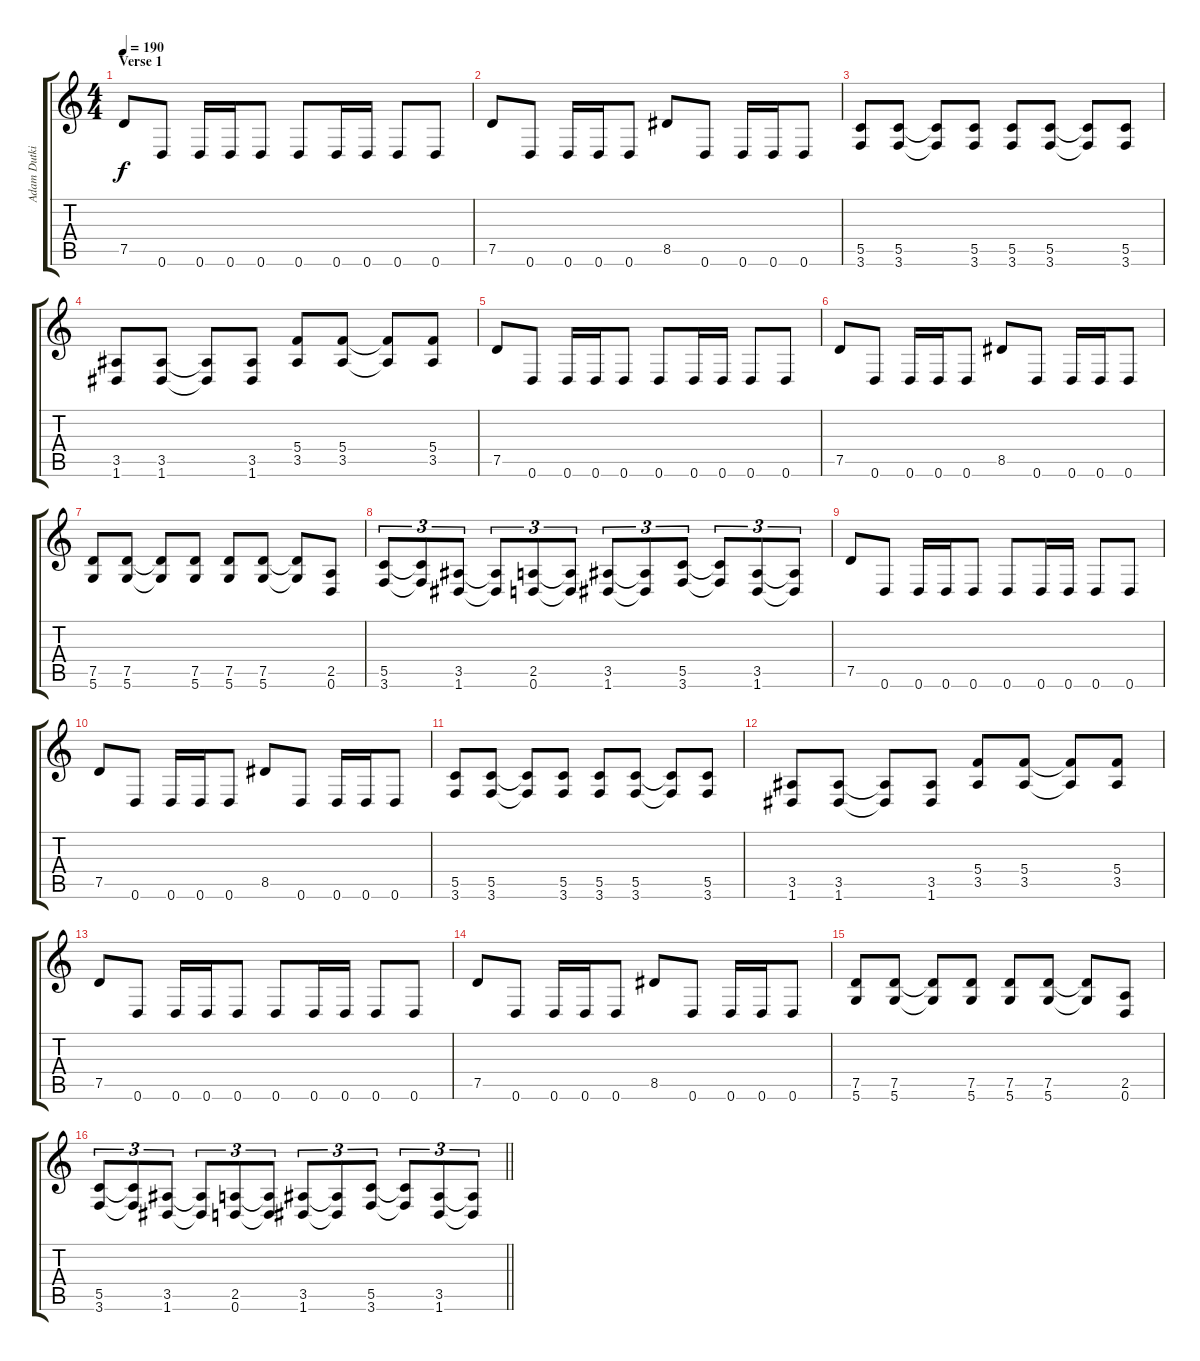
\track ("Adam Dutkiewicz" "Adam Dutki") {instrument distortionguitar}
\staff {score tabs}
\tuning (D4 A3 F3 C3 G2 D2) {hide}
\ts (4 4)
\section ("" "Verse 1")
\tempo 190
\clef g2
\ks c
7.5.8{dy f instrument distortionguitar} 0.6.8 0.6.16 0.6.16 0.6.8 0.6.8 0.6.16 0.6.16 0.6.8 0.6.8 |
7.5.8 0.6.8 0.6.16 0.6.16 0.6.8 8.5.8 0.6.8 0.6.16 0.6.16 0.6.8 |
(5.5 3.6).8 (5.5 3.6).8 (5.5{t} 3.6{t}).8 (5.5 3.6).8 (5.5 3.6).8 (5.5 3.6).8 (5.5{t} 3.6{t}).8 (5.5 3.6).8 |
(3.5 1.6).8 (3.5 1.6).8 (3.5{t} 1.6{t}).8 (3.5 1.6).8 (5.4 3.5).8 (5.4 3.5).8 (5.4{t} 3.5{t}).8 (5.4 3.5).8 |
7.5.8 0.6.8 0.6.16 0.6.16 0.6.8 0.6.8 0.6.16 0.6.16 0.6.8 0.6.8 |
7.5.8 0.6.8 0.6.16 0.6.16 0.6.8 8.5.8 0.6.8 0.6.16 0.6.16 0.6.8 |
(7.5 5.6).8 (7.5 5.6).8 (7.5{t} 5.6{t}).8 (7.5 5.6).8 (7.5 5.6).8 (7.5 5.6).8 (7.5{t} 5.6{t}).8 (2.5 0.6).8 |
(5.5 3.6).8{tu (3 2)} (5.5{t} 3.6{t}).8{tu (3 2)} (3.5 1.6).8{tu (3 2)} (3.5{t} 1.6{t}).8{tu (3 2)} (2.5 0.6).8{tu (3 2)} (2.5{t} 0.6{t}).8{tu (3 2)} (3.5 1.6).8{tu (3 2)} (3.5{t} 1.6{t}).8{tu (3 2)} (5.5 3.6).8{tu (3 2)} (5.5{t} 3.6{t}).8{tu (3 2)} (3.5 1.6).8{tu (3 2)} (3.5{t} 1.6{t}).8{tu (3 2)} |
7.5.8 0.6.8 0.6.16 0.6.16 0.6.8 0.6.8 0.6.16 0.6.16 0.6.8 0.6.8 |
7.5.8 0.6.8 0.6.16 0.6.16 0.6.8 8.5.8 0.6.8 0.6.16 0.6.16 0.6.8 |
(5.5 3.6).8 (5.5 3.6).8 (5.5{t} 3.6{t}).8 (5.5 3.6).8 (5.5 3.6).8 (5.5 3.6).8 (5.5{t} 3.6{t}).8 (5.5 3.6).8 |
(3.5 1.6).8 (3.5 1.6).8 (3.5{t} 1.6{t}).8 (3.5 1.6).8 (5.4 3.5).8 (5.4 3.5).8 (5.4{t} 3.5{t}).8 (5.4 3.5).8 |
7.5.8 0.6.8 0.6.16 0.6.16 0.6.8 0.6.8 0.6.16 0.6.16 0.6.8 0.6.8 |
7.5.8 0.6.8 0.6.16 0.6.16 0.6.8 8.5.8 0.6.8 0.6.16 0.6.16 0.6.8 |
(7.5 5.6).8 (7.5 5.6).8 (7.5{t} 5.6{t}).8 (7.5 5.6).8 (7.5 5.6).8 (7.5 5.6).8 (7.5{t} 5.6{t}).8 (2.5 0.6).8 |
\barLineRight lightlight
(5.5 3.6).8{tu (3 2)} (5.5{t} 3.6{t}).8{tu (3 2)} (3.5 1.6).8{tu (3 2)} (3.5{t} 1.6{t}).8{tu (3 2)} (2.5 0.6).8{tu (3 2)} (2.5{t} 0.6{t}).8{tu (3 2)} (3.5 1.6).8{tu (3 2)} (3.5{t} 1.6{t}).8{tu (3 2)} (5.5 3.6).8{tu (3 2)} (5.5{t} 3.6{t}).8{tu (3 2)} (3.5 1.6).8{tu (3 2)} (3.5{t} 1.6{t}).8{tu (3 2)}
